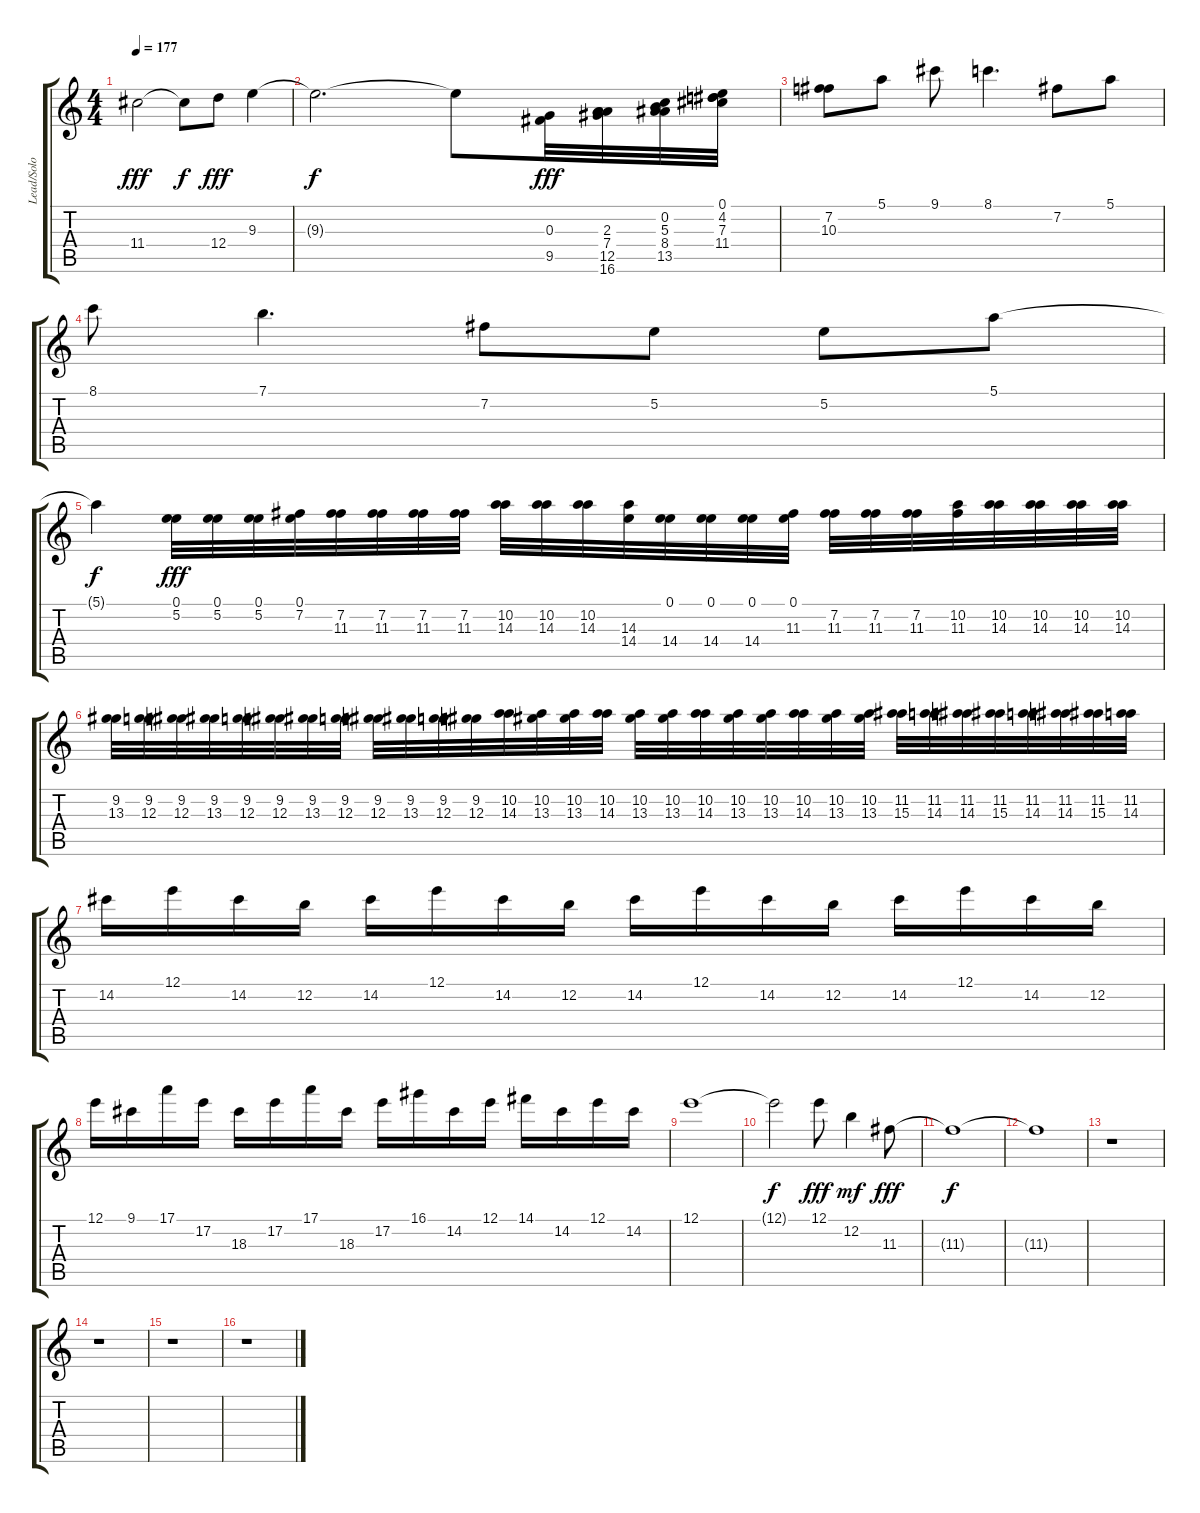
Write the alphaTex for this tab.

\track ("Lead/Solo Guitar" "Lead/Solo ") {instrument overdrivenguitar}
\staff {score tabs}
\tuning (E4 B3 G3 D3 A2 E2) {hide}
\ts (4 4)
\tempo 177
\clef g2
\ks c
11.4.2{dy fff} 11.4{t}.8{dy f} 12.4.8{dy fff} 9.3.4 |
9.3{t}.2{d dy f} 9.3{t}.8 (0.3 9.5).32{dy fff} (2.3 7.4 12.5 16.6).32 (0.2 5.3 8.4 13.5).32 (0.1 4.2 7.3 11.4).32 |
(7.2 10.3).8 5.1.8 9.1.8 8.1.4{d} 7.2.8 5.1.8 |
8.1.8 7.1.4{d} 7.2.8 5.2.8 5.2.8 5.1.8 |
5.1{t}.4{dy f} (0.1 5.2).32{dy fff} (0.1 5.2).32 (0.1 5.2).32 (0.1 7.2).32 (7.2 11.3).32 (7.2 11.3).32 (7.2 11.3).32 (7.2 11.3).32 (10.2 14.3).32 (10.2 14.3).32 (10.2 14.3).32 (14.3 14.4).32 (0.1 14.4).32 (0.1 14.4).32 (0.1 14.4).32 (0.1 11.3).32 (7.2 11.3).32 (7.2 11.3).32 (7.2 11.3).32 (10.2 11.3).32 (10.2 14.3).32 (10.2 14.3).32 (10.2 14.3).32 (10.2 14.3).32 |
(9.2 13.3).32 (9.2 12.3).32 (9.2 12.3).32 (9.2 13.3).32 (9.2 12.3).32 (9.2 12.3).32 (9.2 13.3).32 (9.2 12.3).32 (9.2 12.3).32 (9.2 13.3).32 (9.2 12.3).32 (9.2 12.3).32 (10.2 14.3).32 (10.2 13.3).32 (10.2 13.3).32 (10.2 14.3).32 (10.2 13.3).32 (10.2 13.3).32 (10.2 14.3).32 (10.2 13.3).32 (10.2 13.3).32 (10.2 14.3).32 (10.2 13.3).32 (10.2 13.3).32 (11.2 15.3).32 (11.2 14.3).32 (11.2 14.3).32 (11.2 15.3).32 (11.2 14.3).32 (11.2 14.3).32 (11.2 15.3).32 (11.2 14.3).32 |
14.2.16 12.1.16 14.2.16 12.2.16 14.2.16 12.1.16 14.2.16 12.2.16 14.2.16 12.1.16 14.2.16 12.2.16 14.2.16 12.1.16 14.2.16 12.2.16 |
12.1.16 9.1.16 17.1.16 17.2.16 18.3.16 17.2.16 17.1.16 18.3.16 17.2.16 16.1.16 14.2.16 12.1.16 14.1.16 14.2.16 12.1.16 14.2.16 |
12.1.1 |
12.1{t}.2{dy f} 12.1.8{dy fff} 12.2.4{dy mf} 11.3.8{dy fff} |
11.3{t}.1{dy f} |
11.3{t}.1 |
r.1 |
r.1 |
r.1 |
r.1
